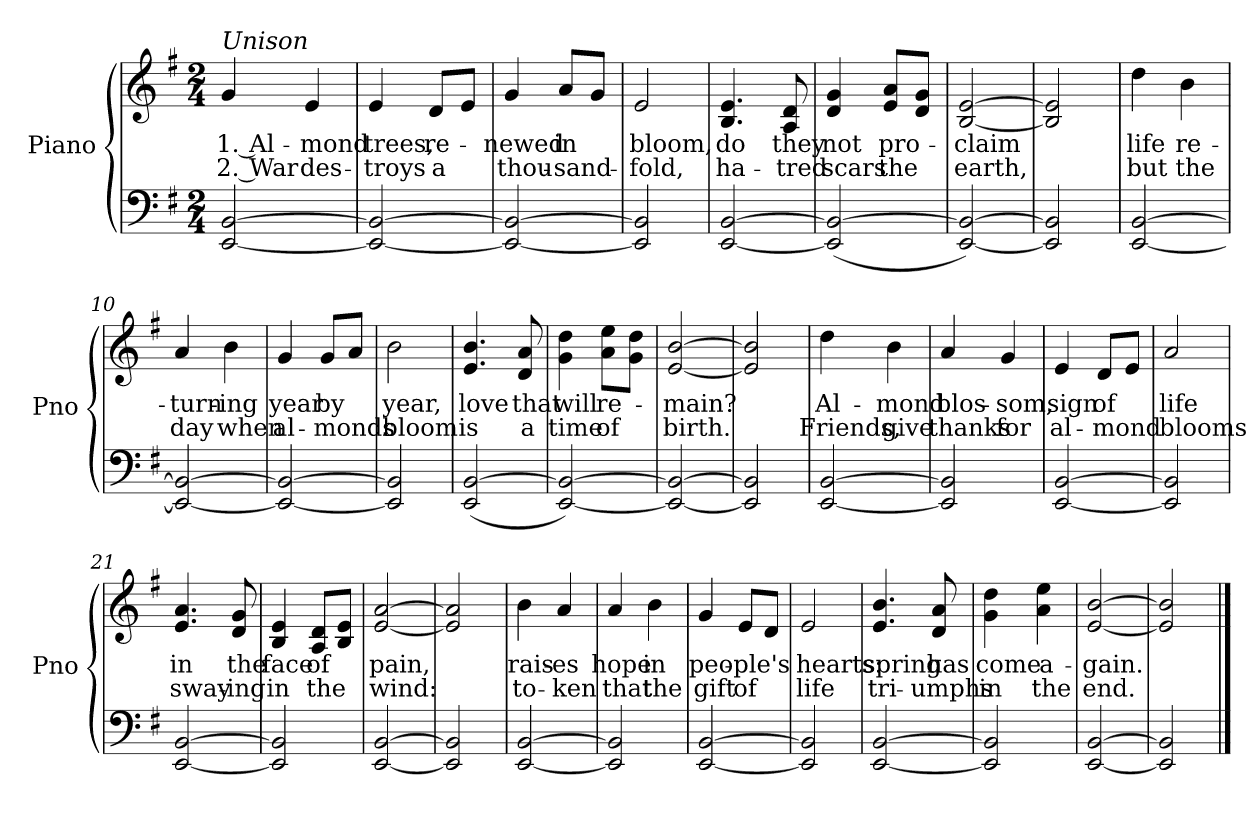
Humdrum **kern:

**kern	**kern	**text	**text
*part2	*part1	*part1	*part1
*staff2	*staff1	*staff1	*staff1
*I"Piano	*I"Piano	*	*
*I'Pno	*I'Pno	*	*
*clefF4	*clefG2	*	*
*k[f#]	*k[f#]	*	*
*M2/4	*M2/4	*	*
*MM104	*MM104	*	*
=1	=1	=1	=1
!	!LO:TX:a:i:t=Unison	!	!
!	!	!LO:LY:b	!LO:LY:b
[<2EE/ [>2BB/	4g/	1. Al-	2. War
!	!	!LO:LY:b	!LO:LY:b
.	4e/	-mond	des-
=2	=2	=2	=2
!	!	!LO:LY:b	!LO:LY:b
2EE/_ 2BB/_	4e/	trees,	-troys
!	!	!LO:LY:b	!LO:LY:b
.	8d/L	re-	a
.	8e/J	.	.
=3	=3	=3	=3
!	!	!LO:LY:b	!LO:LY:b
2EE/_ 2BB/_	4g/	-newed	thou-
!	!	!LO:LY:b	!LO:LY:b
.	8a/L	in	-sand-
.	8g/J	.	.
=4	=4	=4	=4
!	!	!LO:LY:b	!LO:LY:b
2EE/] 2BB/]	2e/	bloom,	-fold,
=5	=5	=5	=5
!	!	!LO:LY:b	!LO:LY:b
[<2EE/ [>2BB/	4.B/ 4.e/	do	ha-
!	!	!LO:LY:b	!LO:LY:b
.	8A/ 8d/	they	-tred
=6	=6	=6	=6
!	!	!LO:LY:b	!LO:LY:b
(<2EE/] 2BB/_	4d/ 4g/	not	scars
!	!	!LO:LY:b	!LO:LY:b
.	8e/ 8a/L	pro-	the
.	8d/ 8g/J	.	.
=7	=7	=7	=7
!	!	!LO:LY:b	!LO:LY:b
[<2EE/ 2BB/_)	[<2B/ [>2e/	-claim	earth,
=8	=8	=8	=8
2EE/] 2BB/]	2B/] 2e/]	.	.
!!LO:LB:g=z
=9	=9	=9	=9
!	!	!LO:LY:b	!LO:LY:b
[<2EE/ [>2BB/	4dd\	life	but
!	!	!LO:LY:b	!LO:LY:b
.	4b\	re-	the
=10	=10	=10	=10
!	!	!LO:LY:b	!LO:LY:b
2EE/_ 2BB/_	4a/	-turn-	day
!	!	!LO:LY:b	!LO:LY:b
.	4b\	-ing	when
=11	=11	=11	=11
!	!	!LO:LY:b	!LO:LY:b
2EE/_ 2BB/_	4g/	year	al-
!	!	!LO:LY:b	!LO:LY:b
.	8g/L	by	-monds
.	8a/J	.	.
=12	=12	=12	=12
!	!	!LO:LY:b	!LO:LY:b
2EE/] 2BB/]	2b\	year,	bloom
=13	=13	=13	=13
!	!	!LO:LY:b	!LO:LY:b
(<2EE/ [2BB/	4.e/ 4.b/	love	is
!	!	!LO:LY:b	!LO:LY:b
.	8d/ 8a/	that	a
=14	=14	=14	=14
!	!	!LO:LY:b	!LO:LY:b
[<2EE/ 2BB/_)	4g\ 4dd\	will	time
!	!	!LO:LY:b	!LO:LY:b
.	8a\ 8ee\L	re-	of
.	8g\ 8dd\J	.	.
=15	=15	=15	=15
!	!	!LO:LY:b	!LO:LY:b
2EE/_ 2BB/_	[<2e/ [>2b/	-main?	birth.
=16	=16	=16	=16
2EE/] 2BB/]	2e/] 2b/]	.	.
!!LO:LB:g=z
=17	=17	=17	=17
!	!	!LO:LY:b	!LO:LY:b
[<2EE/ [2BB/	4dd\	Al-	Friends,
!	!	!LO:LY:b	!LO:LY:b
.	4b\	-mond	give
=18	=18	=18	=18
!	!	!LO:LY:b	!LO:LY:b
2EE/] 2BB/]	4a/	blos-	thanks
!	!	!LO:LY:b	!LO:LY:b
.	4g/	-som,	for
=19	=19	=19	=19
!	!	!LO:LY:b	!LO:LY:b
[<2EE/ [2BB/	4e/	sign	al-
!	!	!LO:LY:b	!LO:LY:b
.	8d/L	of	-mond
.	8e/J	.	.
=20	=20	=20	=20
!	!	!LO:LY:b	!LO:LY:b
2EE/] 2BB/]	2a/	life	blooms
=21	=21	=21	=21
!	!	!LO:LY:b	!LO:LY:b
[<2EE/ [2BB/	4.e/ 4.a/	in	sway-
!	!	!LO:LY:b	!LO:LY:b
.	8d/ 8g/	the	-ing
=22	=22	=22	=22
!	!	!LO:LY:b	!LO:LY:b
2EE/] 2BB/]	4B/ 4e/	face	in
!	!	!LO:LY:b	!LO:LY:b
.	8A/ 8d/L	of	the
.	8B/ 8e/J	.	.
=23	=23	=23	=23
!	!	!LO:LY:b	!LO:LY:b
[<2EE/ [>2BB/	[<2e/ [>2a/	pain,	wind:
=24	=24	=24	=24
2EE/] 2BB/]	2e/] 2a/]	.	.
!!LO:LB:g=z
=25	=25	=25	=25
!	!	!LO:LY:b	!LO:LY:b
[<2EE/ [2BB/	4b\	rais-	to-
!	!	!LO:LY:b	!LO:LY:b
.	4a/	-es	-ken
=26	=26	=26	=26
!	!	!LO:LY:b	!LO:LY:b
2EE/] 2BB/]	4a/	hope	that
!	!	!LO:LY:b	!LO:LY:b
.	4b\	in	the
=27	=27	=27	=27
!	!	!LO:LY:b	!LO:LY:b
[<2EE/ [2BB/	4g/	peo-	gift
!	!	!LO:LY:b	!LO:LY:b
.	8e/L	-ple's	of
.	8d/J	.	.
=28	=28	=28	=28
!	!	!LO:LY:b	!LO:LY:b
2EE/] 2BB/]	2e/	hearts:	life
=29	=29	=29	=29
!	!	!LO:LY:b	!LO:LY:b
[<2EE/ [2BB/	4.e/ 4.b/	spring	tri-
!	!	!LO:LY:b	!LO:LY:b
.	8d/ 8a/	has	-umphs
=30	=30	=30	=30
!	!	!LO:LY:b	!LO:LY:b
2EE/] 2BB/]	4g\ 4dd\	come	in
!	!	!LO:LY:b	!LO:LY:b
.	4a\ 4ee\	a-	the
=31	=31	=31	=31
!	!	!LO:LY:b	!LO:LY:b
[<2EE/ [>2BB/	[<2e/ [>2b/	-gain.	end.
=32	=32	=32	=32
2EE/] 2BB/]	2e/] 2b/]	.	.
==	==	==	==
*-	*-	*-	*-
